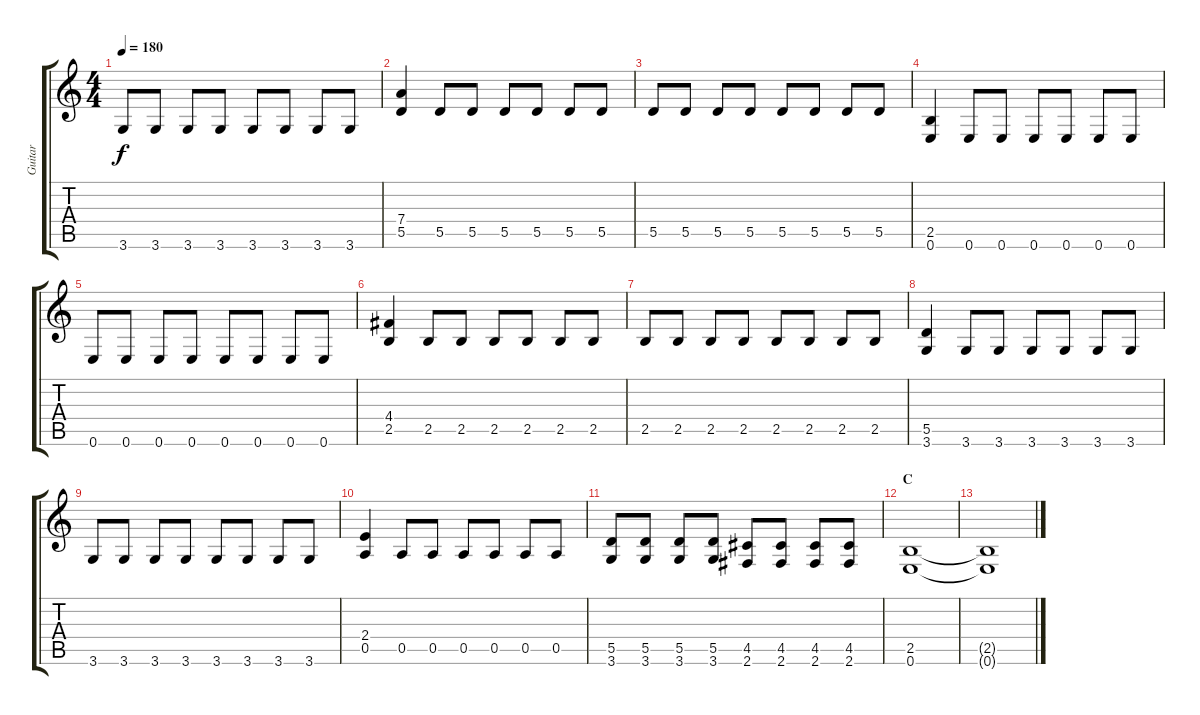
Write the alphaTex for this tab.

\track ("Guitar" "Guitar") {instrument distortionguitar}
\staff {score tabs}
\tuning (E4 B3 G3 D3 A2 E2) {hide}
\ts (4 4)
\tempo 180
\clef g2
\ks c
3.6.8{dy f} 3.6.8 3.6.8 3.6.8 3.6.8 3.6.8 3.6.8 3.6.8 |
(7.4 5.5).4 5.5.8 5.5.8 5.5.8 5.5.8 5.5.8 5.5.8 |
5.5.8 5.5.8 5.5.8 5.5.8 5.5.8 5.5.8 5.5.8 5.5.8 |
(2.5 0.6).4 0.6.8 0.6.8 0.6.8 0.6.8 0.6.8 0.6.8 |
0.6.8 0.6.8 0.6.8 0.6.8 0.6.8 0.6.8 0.6.8 0.6.8 |
(4.4 2.5).4 2.5.8 2.5.8 2.5.8 2.5.8 2.5.8 2.5.8 |
2.5.8 2.5.8 2.5.8 2.5.8 2.5.8 2.5.8 2.5.8 2.5.8 |
(5.5 3.6).4 3.6.8 3.6.8 3.6.8 3.6.8 3.6.8 3.6.8 |
3.6.8 3.6.8 3.6.8 3.6.8 3.6.8 3.6.8 3.6.8 3.6.8 |
(2.4 0.5).4 0.5.8 0.5.8 0.5.8 0.5.8 0.5.8 0.5.8 |
(5.5 3.6).8 (5.5 3.6).8 (5.5 3.6).8 (5.5 3.6).8 (4.5 2.6).8 (4.5 2.6).8 (4.5 2.6).8 (4.5 2.6).8 |
\section ("" "C")
(2.5 0.6).1 |
(2.5{t} 0.6{t}).1
